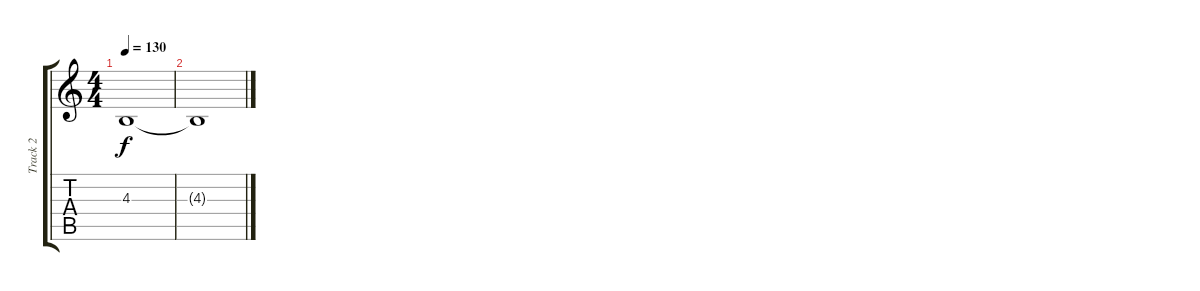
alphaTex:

\track ("Track 2" "Track 2") {instrument clarinet}
\staff {score tabs}
\tuning (E4 B3 G3 D3 A2 E2) {hide}
\ts (4 4)
\tempo 130
\clef g2
\ks c
4.3.1{dy f} |
4.3{t}.1
